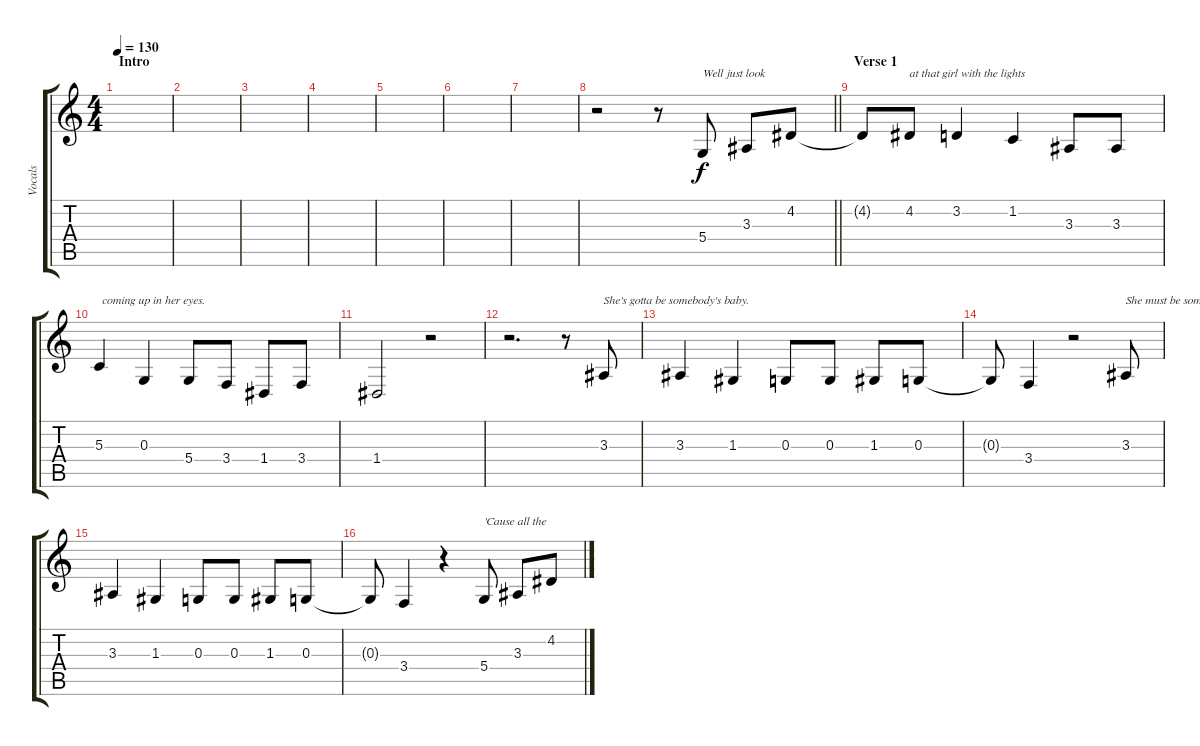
\track ("Vocals" "Vocals") {instrument lead2sawtooth}
\staff {score tabs}
\tuning (E4 B3 G3 D3 A2 E2) {hide}
\ts (4 4)
\section ("" "Intro")
\tempo 130
\clef g2
\ks c
|
|
|
|
|
|
|
\barLineRight lightlight
r.2 r.8 5.4.8{txt "Well just look"} 3.3.8 4.2.8 |
\section ("" "Verse 1")
4.2{t}.8 4.2.8{txt "at that girl with the lights"} 3.2.4 1.2.4 3.3.8 3.3.8 |
5.3.4{txt " coming up in her eyes."} 0.3.4 5.4.8 3.4.8 1.4.8 3.4.8 |
1.4.2 r.2 |
r.2{d} r.8 3.3.8{txt "She's gotta be somebody's baby."} |
3.3.4 1.3.4 0.3.8 0.3.8 1.3.8 0.3.8 |
0.3{t}.8 3.4.4 r.2 3.3.8{txt "She must be somebody's baby."} |
3.3.4 1.3.4 0.3.8 0.3.8 1.3.8 0.3.8 |
0.3{t}.8 3.4.4 r.4 5.4.8{txt "'Cause all the"} 3.3.8 4.2.8
